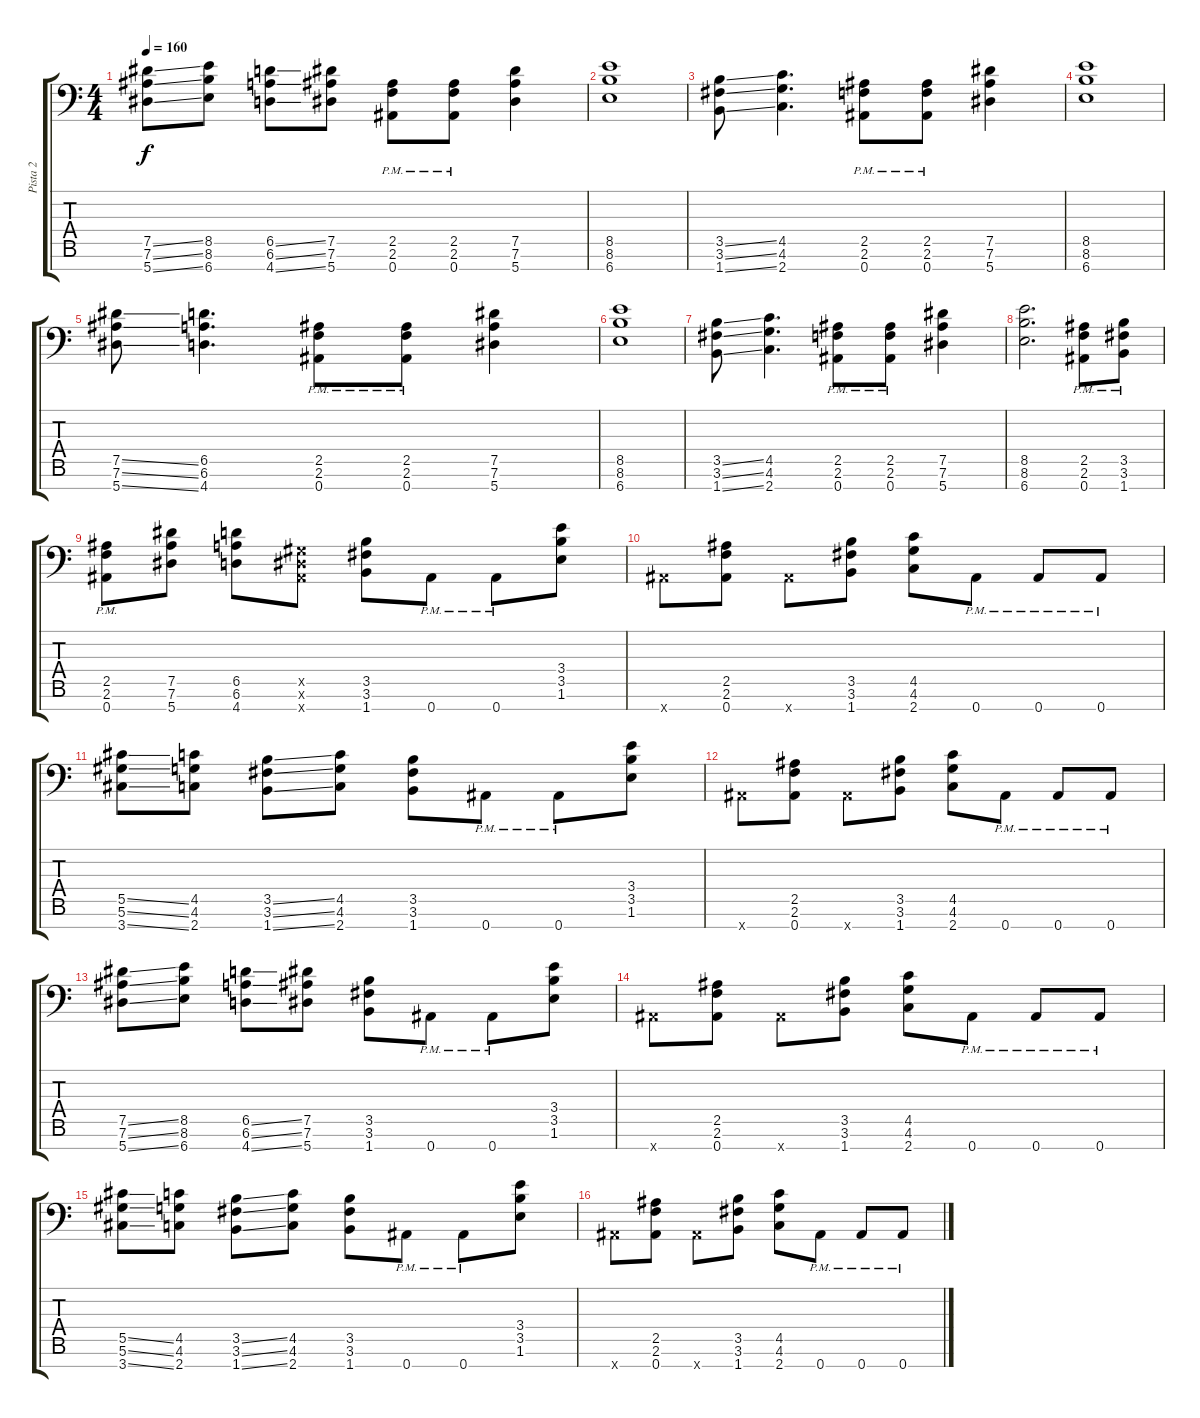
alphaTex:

\track ("Pista 2" "Pista 2") {instrument distortionguitar}
\staff {score tabs}
\tuning (Eb4 Bb3 Gb3 Db3 Ab2 Eb2 Bb1) {hide}
\ts (4 4)
\tempo 160
\clef f4
\ks c
(7.5{ss} 7.6{ss} 5.7{ss}).8{dy f} (8.5 8.6 6.7).8 (6.5{ss} 6.6{ss} 4.7{ss}).8 (7.5 7.6 5.7).8 (2.5{pm} 2.6{pm} 0.7{pm}).8 (2.5{pm} 2.6{pm} 0.7{pm}).8 (7.5 7.6 5.7).4 |
(8.5 8.6 6.7).1 |
(3.5{ss} 3.6{ss} 1.7{ss}).8 (4.5 4.6 2.7).4{d} (2.5{pm} 2.6{pm} 0.7{pm}).8 (2.5{pm} 2.6{pm} 0.7{pm}).8 (7.5 7.6 5.7).4 |
(8.5 8.6 6.7).1 |
(7.5{ss} 7.6{ss} 5.7{ss}).8 (6.5 6.6 4.7).4{d} (2.5{pm} 2.6{pm} 0.7{pm}).8 (2.5{pm} 2.6{pm} 0.7{pm}).8 (7.5 7.6 5.7).4 |
(8.5 8.6 6.7).1 |
(3.5{ss} 3.6{ss} 1.7{ss}).8 (4.5 4.6 2.7).4{d} (2.5{pm} 2.6{pm} 0.7{pm}).8 (2.5{pm} 2.6{pm} 0.7{pm}).8 (7.5 7.6 5.7).4 |
(8.5 8.6 6.7).2{d} (2.5{pm} 2.6{pm} 0.7{pm}).8 (3.5{pm} 3.6{pm} 1.7{pm}).8 |
(2.5{pm} 2.6{pm} 0.7{pm}).8 (7.5 7.6 5.7).8 (6.5 6.6 4.7).8 (0.5{x} 0.6{x} 0.7{x}).8 (3.5 3.6 1.7).8 0.7{pm}.8 0.7{pm}.8 (3.4 3.5 1.6).8 |
0.7{x}.8 (2.5 2.6 0.7).8 0.7{x}.8 (3.5 3.6 1.7).8 (4.5 4.6 2.7).8 0.7{pm}.8 0.7{pm}.8 0.7{pm}.8 |
(5.5{ss} 5.6{ss} 3.7{ss}).8 (4.5 4.6 2.7).8 (3.5{ss} 3.6{ss} 1.7{ss}).8 (4.5 4.6 2.7).8 (3.5 3.6 1.7).8 0.7{pm}.8 0.7{pm}.8 (3.4 3.5 1.6).8 |
0.7{x}.8 (2.5 2.6 0.7).8 0.7{x}.8 (3.5 3.6 1.7).8 (4.5 4.6 2.7).8 0.7{pm}.8 0.7{pm}.8 0.7{pm}.8 |
(7.5{ss} 7.6{ss} 5.7{ss}).8 (8.5 8.6 6.7).8 (6.5{ss} 6.6{ss} 4.7{ss}).8 (7.5 7.6 5.7).8 (3.5 3.6 1.7).8 0.7{pm}.8 0.7{pm}.8 (3.4 3.5 1.6).8 |
0.7{x}.8 (2.5 2.6 0.7).8 0.7{x}.8 (3.5 3.6 1.7).8 (4.5 4.6 2.7).8 0.7{pm}.8 0.7{pm}.8 0.7{pm}.8 |
(5.5{ss} 5.6{ss} 3.7{ss}).8 (4.5 4.6 2.7).8 (3.5{ss} 3.6{ss} 1.7{ss}).8 (4.5 4.6 2.7).8 (3.5 3.6 1.7).8 0.7{pm}.8 0.7{pm}.8 (3.4 3.5 1.6).8 |
0.7{x}.8 (2.5 2.6 0.7).8 0.7{x}.8 (3.5 3.6 1.7).8 (4.5 4.6 2.7).8 0.7{pm}.8 0.7{pm}.8 0.7{pm}.8
